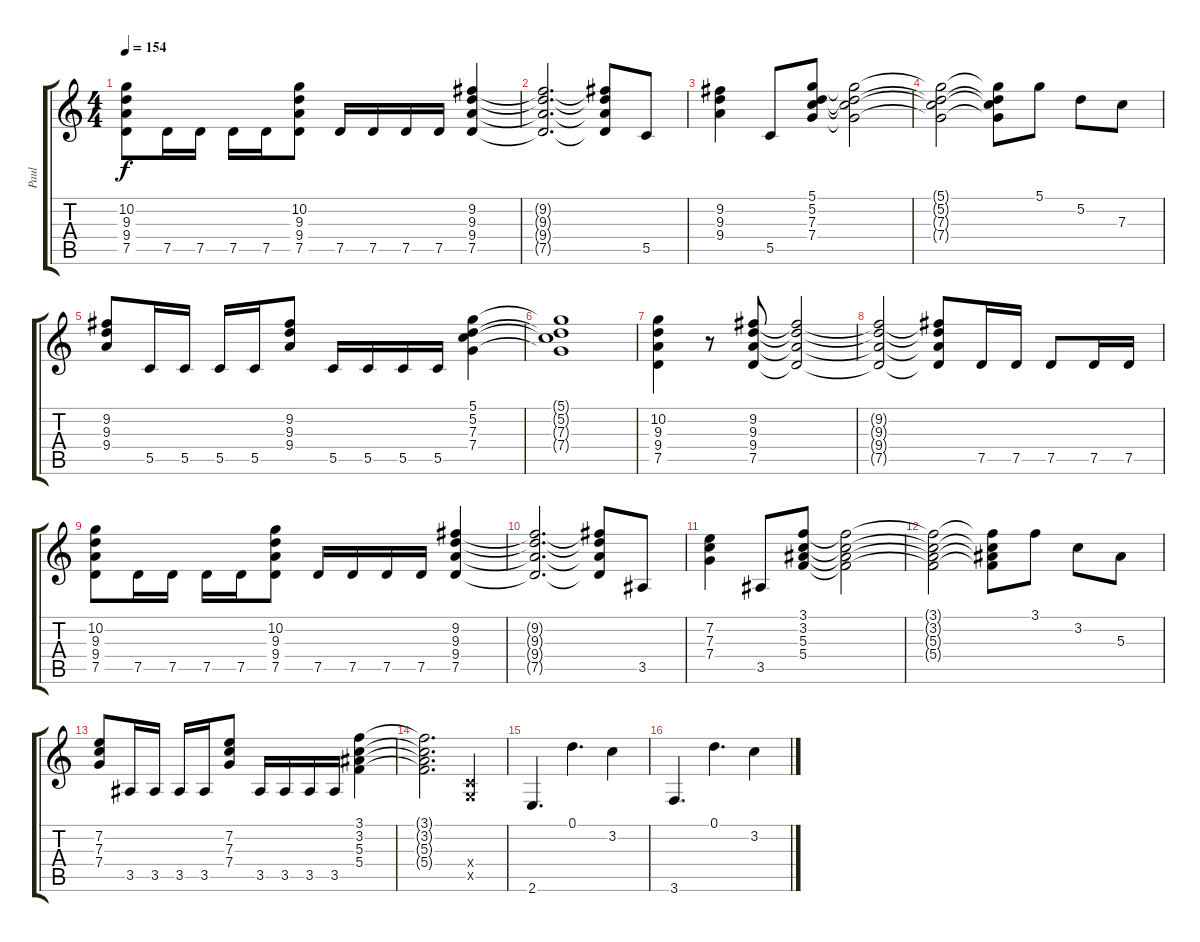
\track ("Paul" "Paul") {instrument distortionguitar}
\staff {score tabs}
\tuning (D4 A3 F3 C3 G2 D2) {hide}
\ts (4 4)
\tempo 154
\clef g2
\ks c
(10.2 9.3 9.4 7.5).8{dy f} 7.5.16 7.5.16 7.5.16 7.5.16 (10.2 9.3 9.4 7.5).8 7.5.16 7.5.16 7.5.16 7.5.16 (9.2 9.3 9.4 7.5).4 |
(9.2{t} 9.3{t} 9.4{t} 7.5{t}).2{d} (9.2{t} 9.3{t} 9.4{t} 7.5{t}).8 5.5.8 |
(9.2 9.3 9.4).4 5.5.8 (5.1 5.2 7.3 7.4).8 (5.1{t} 5.2{t} 7.3{t} 7.4{t}).2 |
(5.1{t} 5.2{t} 7.3{t} 7.4{t}).2 (5.1{t} 5.2{t} 7.3{t} 7.4{t}).8 5.1.8 5.2.8 7.3.8 |
(9.2 9.3 9.4).8 5.5.16 5.5.16 5.5.16 5.5.16 (9.2 9.3 9.4).8 5.5.16 5.5.16 5.5.16 5.5.16 (5.1 5.2 7.3 7.4).4 |
(5.1{t} 5.2{t} 7.3{t} 7.4{t}).1 |
(10.2 9.3 9.4 7.5).4 r.8 (9.2 9.3 9.4 7.5).8 (9.2{t} 9.3{t} 9.4{t} 7.5{t}).2 |
(9.2{t} 9.3{t} 9.4{t} 7.5{t}).2 (9.2{t} 9.3{t} 9.4{t} 7.5{t}).8 7.5.16 7.5.16 7.5.8 7.5.16 7.5.16 |
(10.2 9.3 9.4 7.5).8 7.5.16 7.5.16 7.5.16 7.5.16 (10.2 9.3 9.4 7.5).8 7.5.16 7.5.16 7.5.16 7.5.16 (9.2 9.3 9.4 7.5).4 |
(9.2{t} 9.3{t} 9.4{t} 7.5{t}).2{d} (9.2{t} 9.3{t} 9.4{t} 7.5{t}).8 3.5.8 |
(7.2 7.3 7.4).4 3.5.8 (3.1 3.2 5.3 5.4).8 (3.1{t} 3.2{t} 5.3{t} 5.4{t}).2 |
(3.1{t} 3.2{t} 5.3{t} 5.4{t}).2 (3.1{t} 3.2{t} 5.3{t} 5.4{t}).8 3.1.8 3.2.8 5.3.8 |
(7.2 7.3 7.4).8 3.5.16 3.5.16 3.5.16 3.5.16 (7.2 7.3 7.4).8 3.5.16 3.5.16 3.5.16 3.5.16 (3.1 3.2 5.3 5.4).4 |
(3.1{t} 3.2{t} 5.3{t} 5.4{t}).2{d} (0.4{x} 0.5{x}).4 |
2.6.4{d} 0.1.4{d} 3.2.4 |
3.6.4{d} 0.1.4{d} 3.2.4
